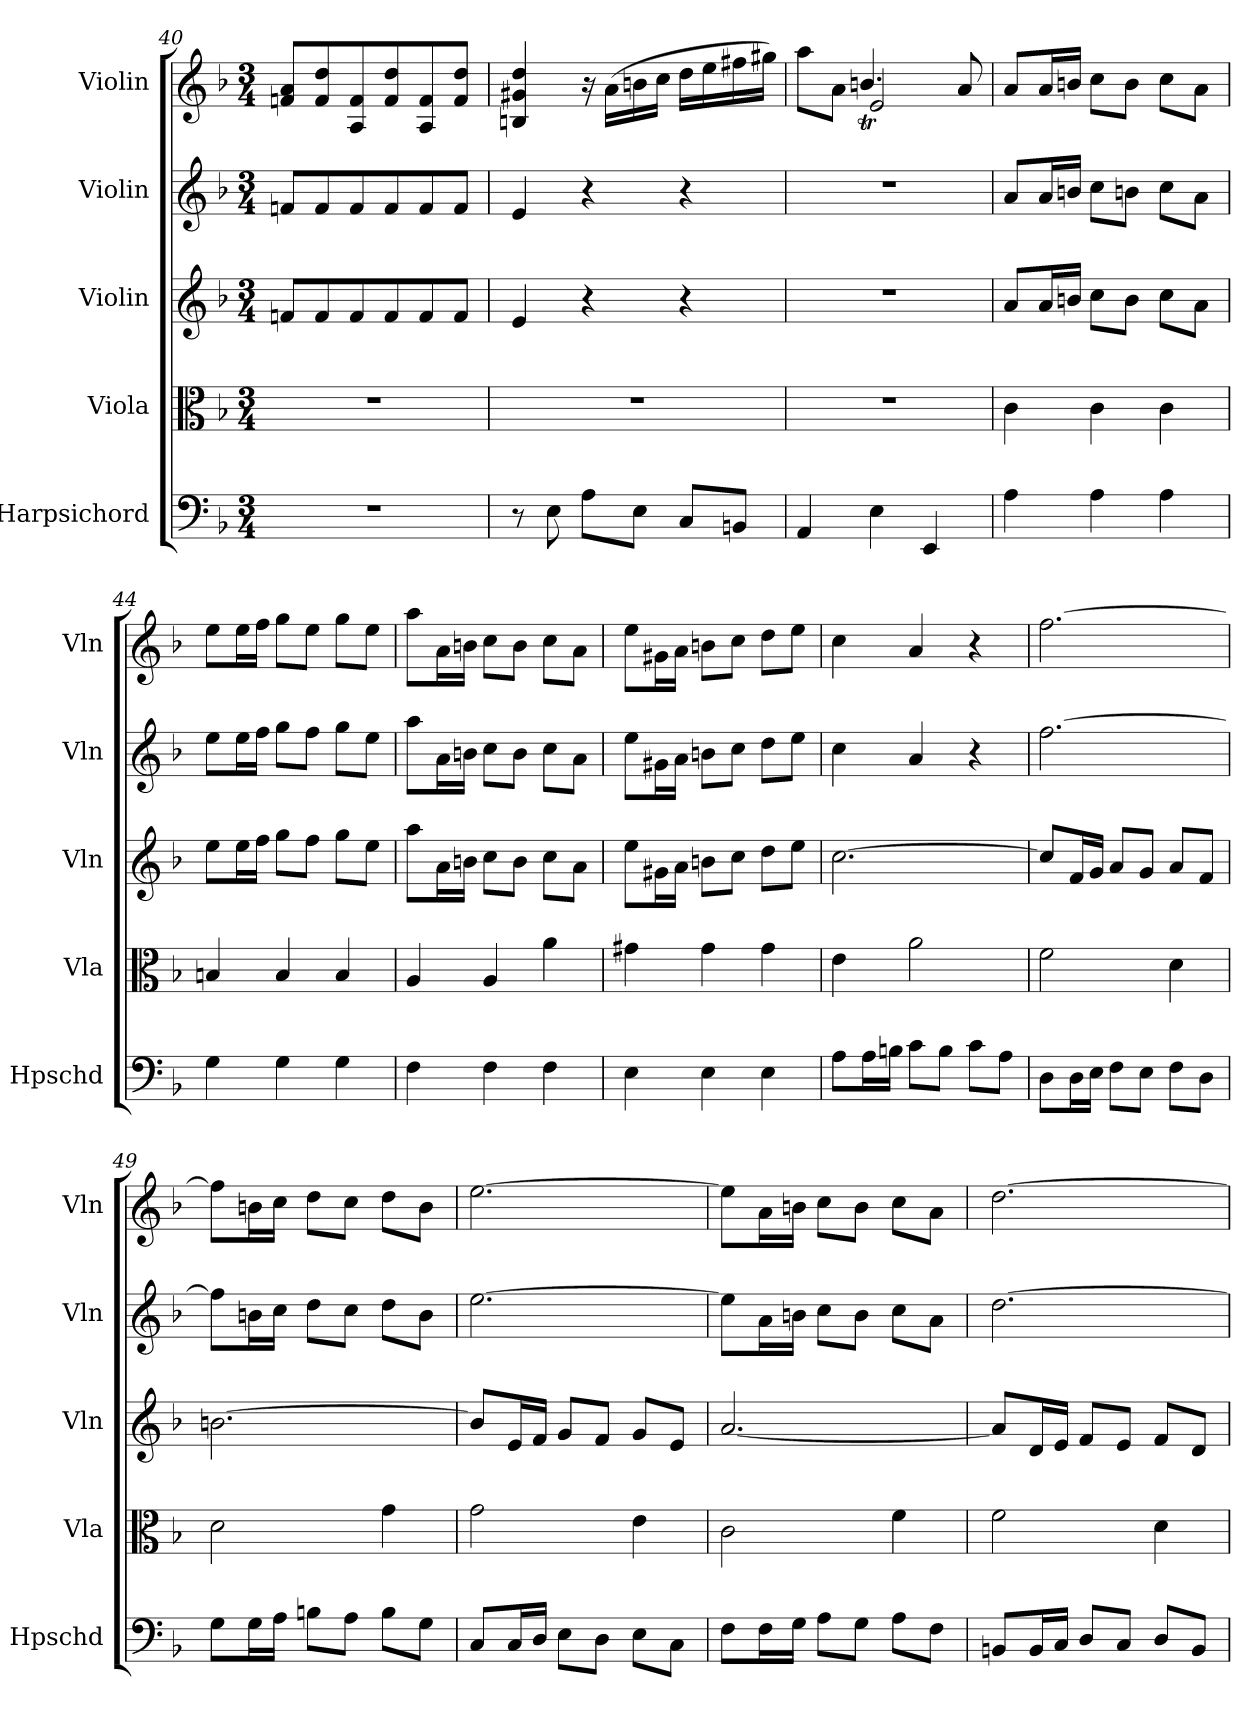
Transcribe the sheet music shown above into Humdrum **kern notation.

**kern	**kern	**kern	**kern	**kern
*part5	*part4	*part3	*part2	*part1
*staff5	*staff4	*staff3	*staff2	*staff1
*I"Harpsichord	*I"Viola	*I"Violin	*I"Violin	*I"Violin
*I'Hpschd	*I'Vla	*I'Vln	*I'Vln	*I'Vln
*clefF4	*clefC3	*clefG2	*clefG2	*clefG2
*k[b-]	*k[b-]	*k[b-]	*k[b-]	*k[b-]
*d:	*d:	*d:	*d:	*d:
*M3/4	*M3/4	*M3/4	*M3/4	*M3/4
=40	=40	=40	=40	=40
2.r	2.r	8fn/L	8fn/L	8fn/ 8a/L
.	.	8f/	8f/	8f/ 8dd/
.	.	8f/	8f/	8A/ 8f/
.	.	8f/	8f/	8f/ 8dd/
.	.	8f/	8f/	8A/ 8f/
.	.	8f/J	8f/J	8f/ 8dd/J
=41	=41	=41	=41	=41
8r	2.r	4e/	4e/	4Bn/ 4g#X/ 4dd/
8E\	.	.	.	.
8A\L	.	4r	4r	16r
.	.	.	.	(16a\LL
8E\J	.	.	.	16bn\
.	.	.	.	16cc\JJ
8C/L	.	4r	4r	16dd\LL
.	.	.	.	16ee\
8BBn/J	.	.	.	16ff#X\
.	.	.	.	16gg#X\JJ)
=42	=42	=42	=42	=42
*	*	*	*	*^
4AA/	2.r	2.r	2.r	8aa\L	4ryy
.	.	.	.	8a\J	.
4E\	.	.	.	2e	4.bnt/
4EE/	.	.	.	.	.
.	.	.	.	.	8a/
*	*	*	*	*v	*v
=43	=43	=43	=43	=43
4A\	4c\	8a/L	8a/L	8a/L
.	.	16a/L	16a/L	16a/L
.	.	16bn/JJ	16bn/JJ	16bn/JJ
4A\	4c\	8cc\L	8cc\L	8cc\L
.	.	8b\J	8bn\J	8b\J
4A\	4c\	8cc\L	8cc\L	8cc\L
.	.	8a\J	8a\J	8a\J
=44	=44	=44	=44	=44
4G\	4Bn/	8ee\L	8ee\L	8ee\L
.	.	16ee\L	16ee\L	16ee\L
.	.	16ff\JJ	16ff\JJ	16ff\JJ
4G\	4B/	8gg\L	8gg\L	8gg\L
.	.	8ff\J	8ff\J	8ee\J
4G\	4B/	8gg\L	8gg\L	8gg\L
.	.	8ee\J	8ee\J	8ee\J
=45	=45	=45	=45	=45
4F\	4A/	8aa\L	8aa\L	8aa\L
.	.	16a\L	16a\L	16a\L
.	.	16bn\JJ	16bn\JJ	16bn\JJ
4F\	4A/	8cc\L	8cc\L	8cc\L
.	.	8b\J	8b\J	8b\J
4F\	4a\	8cc\L	8cc\L	8cc\L
.	.	8a\J	8a\J	8a\J
=46	=46	=46	=46	=46
4E\	4g#X\	8ee\L	8ee\L	8ee\L
.	.	16g#X\L	16g#X\L	16g#X\L
.	.	16a\JJ	16a\JJ	16a\JJ
4E\	4g#\	8bn\L	8bn\L	8bn\L
.	.	8cc\J	8cc\J	8cc\J
4E\	4g#\	8dd\L	8dd\L	8dd\L
.	.	8ee\J	8ee\J	8ee\J
=47	=47	=47	=47	=47
8A\L	4e\	[2.cc\	4cc\	4cc\
16A\L	.	.	.	.
16Bn\JJ	.	.	.	.
8c\L	2a\	.	4a/	4a/
8B\J	.	.	.	.
8c\L	.	.	4r	4r
8A\J	.	.	.	.
=48	=48	=48	=48	=48
8D\L	2f\	8cc/L]	[2.ff\	[2.ff\
16D\L	.	16f/L	.	.
16E\JJ	.	16g/JJ	.	.
8F\L	.	8a/L	.	.
8E\J	.	8g/J	.	.
8F\L	4d\	8a/L	.	.
8D\J	.	8f/J	.	.
=49	=49	=49	=49	=49
8G\L	2d\	[2.bn\	8ff\L]	8ff\L]
16G\L	.	.	16bn\L	16bn\L
16A\JJ	.	.	16cc\JJ	16cc\JJ
8Bn\L	.	.	8dd\L	8dd\L
8A\J	.	.	8cc\J	8cc\J
8B\L	4g\	.	8dd\L	8dd\L
8G\J	.	.	8b\J	8b\J
=50	=50	=50	=50	=50
8C/L	2g\	8b/L]	[2.ee\	[2.ee\
16C/L	.	16e/L	.	.
16D/JJ	.	16f/JJ	.	.
8E\L	.	8g/L	.	.
8D\J	.	8f/J	.	.
8E\L	4e\	8g/L	.	.
8C\J	.	8e/J	.	.
=51	=51	=51	=51	=51
8F\L	2c\	[2.a/	8ee\L]	8ee\L]
16F\L	.	.	16a\L	16a\L
16G\JJ	.	.	16bn\JJ	16bn\JJ
8A\L	.	.	8cc\L	8cc\L
8G\J	.	.	8b\J	8b\J
8A\L	4f\	.	8cc\L	8cc\L
8F\J	.	.	8a\J	8a\J
=52	=52	=52	=52	=52
8BBn/L	2f\	8a/L]	[2.dd\	[2.dd\
16BB/L	.	16d/L	.	.
16C/JJ	.	16e/JJ	.	.
8D/L	.	8f/L	.	.
8C/J	.	8e/J	.	.
8D/L	4d\	8f/L	.	.
8BB/J	.	8d/J	.	.
=	=	=	=	=
*-	*-	*-	*-	*-
